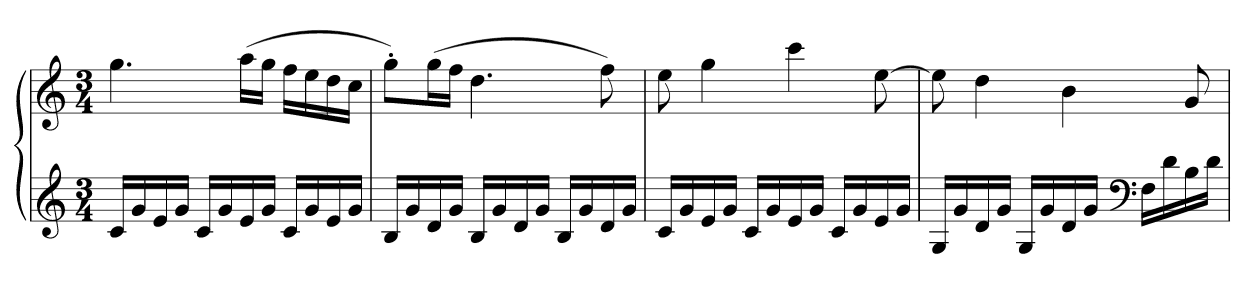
**kern	**kern
*part1	*part1
*staff2	*staff1
*clefG2	*clefG2
*k[]	*k[]
*M3/4	*M3/4
=	=
16cLL	4.gg
16g	.
16e	.
16gJJ	.
16cLL	.
16g	.
16e	(16aaLL
16gJJ	16ggJJ
16cLL	16ffLL
16g	16ee
16e	16dd
16gJJ	16ccJJ
=	=
16BLL	8gg'L)
16g	.
16d	(16ggL
16gJJ	16ffJJ
16BLL	4.dd
16g	.
16d	.
16gJJ	.
16BLL	.
16g	.
16d	8ff)
16gJJ	.
=	=
16cLL	8ee
16g	.
16e	4gg
16gJJ	.
16cLL	.
16g	.
16e	4ccc
16gJJ	.
16cLL	.
16g	.
16e	[8ee
16gJJ	.
=	=
16GLL	8ee]
16g	.
16d	4dd
16gJJ	.
16GLL	.
16g	.
16d	4b
16gJJ	.
*clefF4	*
16FLL	.
16d	.
16B	8g
16dJJ	.
=	=
*-	*-
